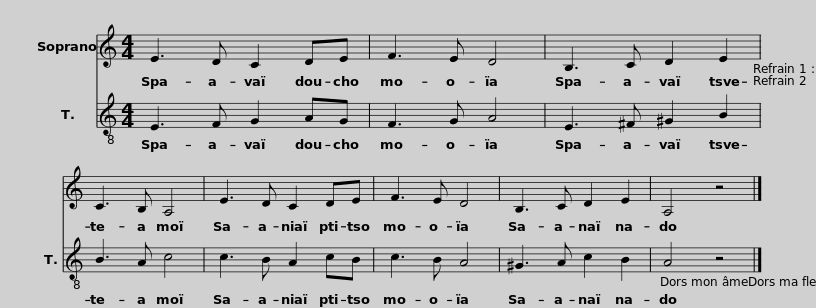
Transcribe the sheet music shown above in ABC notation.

X:1
%%score 1 2
L:1/8
M:4/4
I:linebreak $
K:C
V:1 treble
V:2 treble-8
V:1
 E3 D C2 DE | F3 E D4 | B,3 C D2 E2 | C3 B, A,4 |$ E3 D C2 DE | %5
 F3 E D4 | B,3 C D2 E2 | A,4 z4 |] %8
V:2
 E3 F G2 AG | F3 G A4 | E3 ^F ^G2 B2 | B3 A c4 |$ c3 B A2 cB | %5
 c3 B A4 | ^G3 A c2 B2 | A4 z4 |] %8
